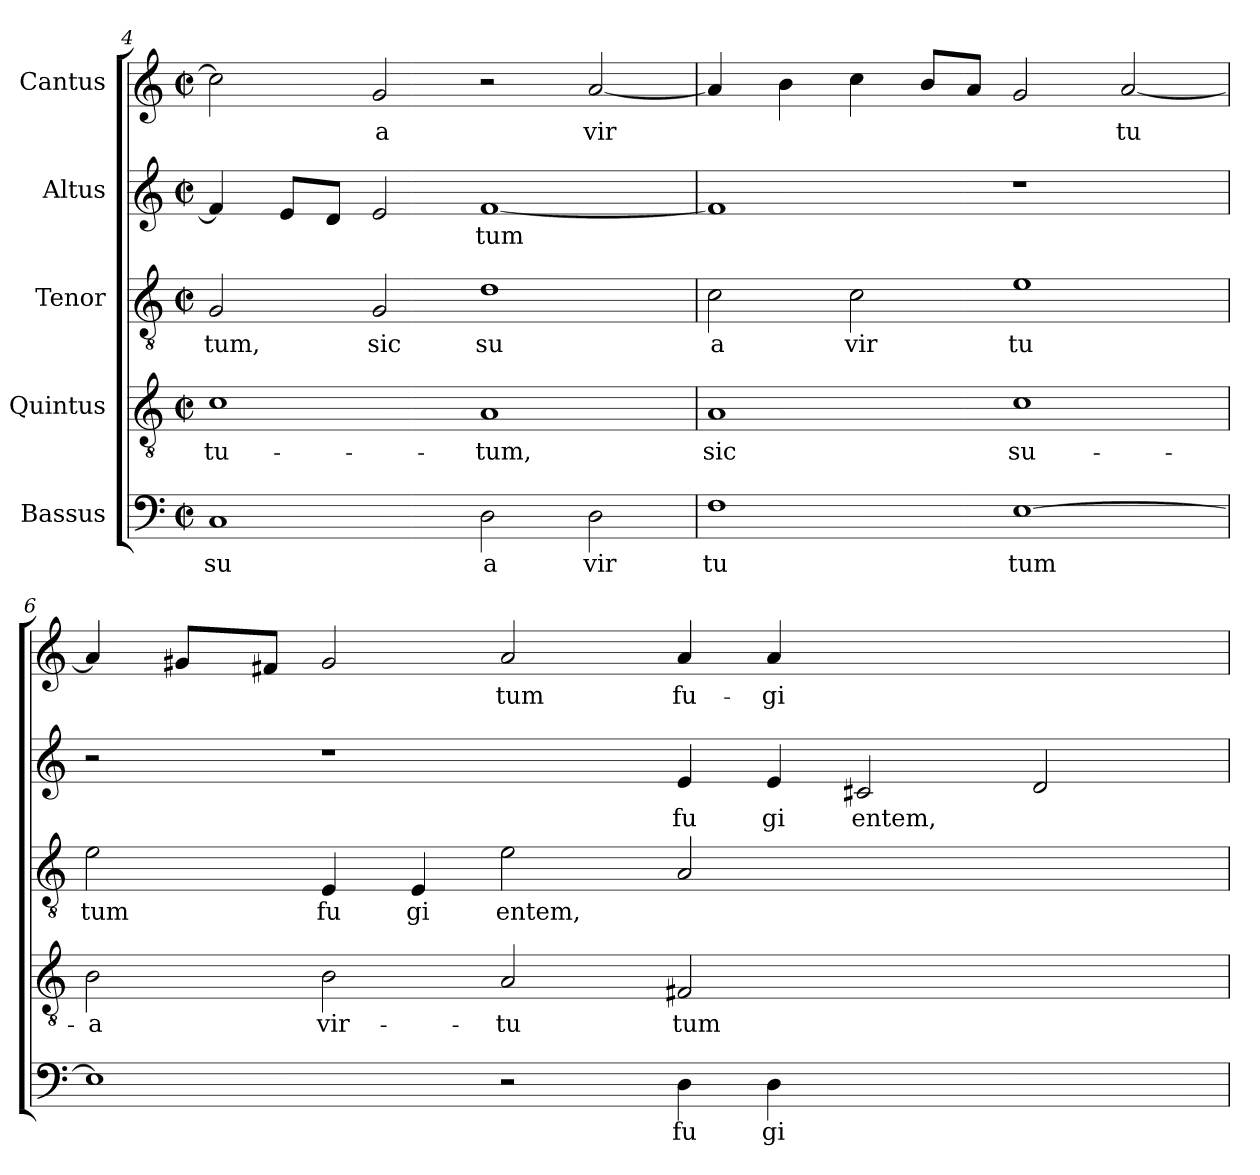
**kern	**text	**kern	**text	**kern	**text	**kern	**text	**kern	**text
*part5	*part5	*part4	*part4	*part3	*part3	*part2	*part2	*part1	*part1
*staff5	*staff5	*staff4	*staff4	*staff3	*staff3	*staff2	*staff2	*staff1	*staff1
*I"Bassus	*	*I"Quintus	*	*I"Tenor	*	*I"Altus	*	*I"Cantus	*
*clefF4	*	*clefGv2	*	*clefGv2	*	*clefG2	*	*clefG2	*
*M2/2	*	*M2/2	*	*M2/2	*	*M2/2	*	*M2/2	*
*met(c|)	*	*met(c|)	*	*met(c|)	*	*met(c|)	*	*met(c|)	*
=4	=4	=4	=4	=4	=4	=4	=4	=4	=4
!	!LO:LY:b:cj	!	!LO:LY:b:cj	!	!LO:LY:b:cj	!	!	!	!
1C	su	1c	-tu-	2G/	tum,	4f/]	.	2cc\]	.
.	.	.	.	.	.	8e/L	.	.	.
.	.	.	.	.	.	8d/J	.	.	.
!	!	!	!	!	!LO:LY:b:cj	!	!	!	!LO:LY:b:cj
.	.	.	.	2G/	sic	2e/	.	2g/	a
!	!LO:LY:b:cj	!	!LO:LY:b:cj	!	!LO:LY:b:cj	!	!LO:LY:b	!	!
2D\	a	1A	-tum,	1d	su	[<1f	tum	2r	.
!	!LO:LY:b:cj	!	!	!	!	!	!	!	!LO:LY:b
2D\	vir	.	.	.	.	.	.	[<2a/	vir
=5	=5	=5	=5	=5	=5	=5	=5	=5	=5
!	!LO:LY:b:cj	!	!LO:LY:b:cj	!	!LO:LY:b:cj	!	!	!	!
1F	tu	1A	sic	2c\	a	1f]	.	4a/]	.
.	.	.	.	.	.	.	.	4b\	.
!	!	!	!	!	!LO:LY:b:cj	!	!	!	!
.	.	.	.	2c\	vir	.	.	4cc\	.
.	.	.	.	.	.	.	.	8b/L	.
.	.	.	.	.	.	.	.	8a/J	.
!	!LO:LY:b	!	!LO:LY:b:cj	!	!LO:LY:b:cj	!	!	!	!
[<1E	tum	1c	su-	1e	tu	1r	.	2g/	.
!	!	!	!	!	!	!	!	!	!LO:LY:b:cj
.	.	.	.	.	.	.	.	[>2a/	tu
!!LO:LB:g=z
=6	=6	=6	=6	=6	=6	=6	=6	=6	=6
!	!	!	!LO:LY:b:cj	!	!LO:LY:b:cj	!	!	!	!
*	*	*	*	*	*	*	*	*^	*
1E]	.	2B\	-a	2e\	tum	2r	.	4a/]	4ryy	.
.	.	.	.	.	.	.	.	8g#/L	16ryy	.
.	.	.	.	.	.	.	.	.	64ryy	.
.	.	.	.	.	.	.	.	.	1ryy	.
.	.	.	.	.	.	.	.	8f#/J	.	.
!	!	!	!LO:LY:b:cj	!	!LO:LY:b:cj	!	!	!	!	!
.	.	2B\	vir-	4E/	fu	1r	.	2g#/	.	.
!	!	!	!	!	!LO:LY:b:cj	!	!	!	!	!
.	.	.	.	4E/	gi	.	.	.	.	.
!	!	!	!LO:LY:b:cj	!	!LO:LY:b	!	!	!	!	!LO:LY:b:cj
2r	.	2A/	-tu	2e\	entem,	.	.	2a/	.	tum
.	.	.	.	.	.	.	.	.	1ryy	.
!	!LO:LY:b:cj	!	!LO:LY:b:cj	!	!	!	!LO:LY:b:cj	!	!	!LO:LY:b:cj
4D\	fu	2F#X/	tum	2A/	.	4e/	fu	4a/	.	fu-
!	!LO:LY:b:cj	!	!	!	!	!	!LO:LY:b:cj	!	!	!LO:LY:b:cj
4D\	gi	.	.	.	.	4e/	gi	4a/	.	-gi-
!	!	!	!	!	!	!	!LO:LY:b	!	!	!
1ryy	.	1ryy	.	1ryy	.	2c#X/	entem,	1ryy	.	.
.	.	.	.	.	.	.	.	.	2ryy	.
.	.	.	.	.	.	2d/	.	.	.	.
.	.	.	.	.	.	.	.	.	8ryy	.
.	.	.	.	.	.	.	.	.	32.ryy	.
*	*	*	*	*	*	*	*	*v	*v	*
=	=	=	=	=	=	=	=	=	=
*-	*-	*-	*-	*-	*-	*-	*-	*-	*-
